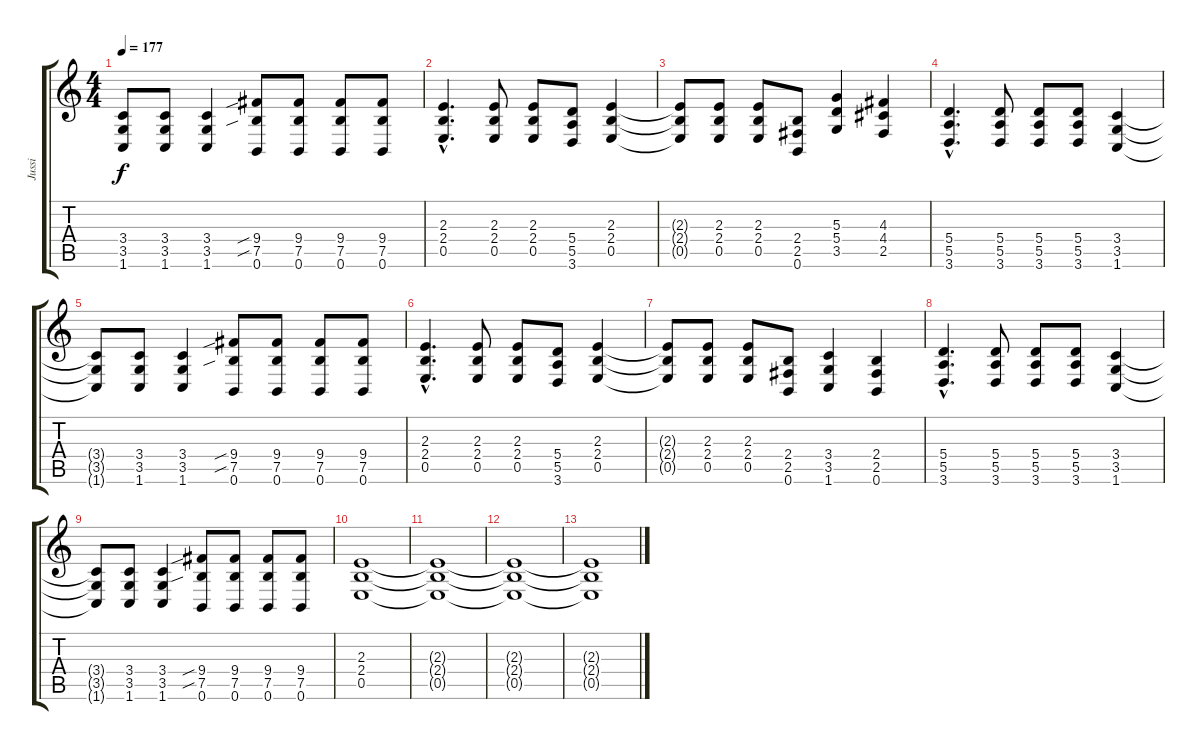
\track ("Jussi" "Jussi") {instrument distortionguitar}
\staff {score tabs}
\tuning (B3 Gb3 D3 A2 E2 B1) {hide}
\ts (4 4)
\tempo 177
\clef g2
\ks c
(3.4{t} 3.5{t} 1.6{t}).8{dy f} (3.4 3.5 1.6).8 (3.4 3.5 1.6).4 (9.4{sib} 7.5{sib} 0.6).8 (9.4 7.5 0.6).8 (9.4 7.5 0.6).8 (9.4 7.5 0.6).8 |
(2.3{hac} 2.4{hac} 0.5{hac}).4{d} (2.3 2.4 0.5).8 (2.3 2.4 0.5).8 (5.4 5.5 3.6).8 (2.3 2.4 0.5).4 |
(2.3{t} 2.4{t} 0.5{t}).8 (2.3 2.4 0.5).8 (2.3 2.4 0.5).8 (2.4 2.5 0.6).8 (5.3 5.4 3.5).4 (4.3 4.4 2.5).4 |
(5.4{hac} 5.5{hac} 3.6{hac}).4{d} (5.4 5.5 3.6).8 (5.4 5.5 3.6).8 (5.4 5.5 3.6).8 (3.4 3.5 1.6).4 |
(3.4{t} 3.5{t} 1.6{t}).8 (3.4 3.5 1.6).8 (3.4 3.5 1.6).4 (9.4{sib} 7.5{sib} 0.6).8 (9.4 7.5 0.6).8 (9.4 7.5 0.6).8 (9.4 7.5 0.6).8 |
(2.3{hac} 2.4{hac} 0.5{hac}).4{d} (2.3 2.4 0.5).8 (2.3 2.4 0.5).8 (5.4 5.5 3.6).8 (2.3 2.4 0.5).4 |
(2.3{t} 2.4{t} 0.5{t}).8 (2.3 2.4 0.5).8 (2.3 2.4 0.5).8 (2.4 2.5 0.6).8 (3.4 3.5 1.6).4 (2.4 2.5 0.6).4 |
(5.4{hac} 5.5{hac} 3.6{hac}).4{d} (5.4 5.5 3.6).8 (5.4 5.5 3.6).8 (5.4 5.5 3.6).8 (3.4 3.5 1.6).4 |
(3.4{t} 3.5{t} 1.6{t}).8 (3.4 3.5 1.6).8 (3.4 3.5 1.6).4 (9.4{sib} 7.5{sib} 0.6).8 (9.4 7.5 0.6).8 (9.4 7.5 0.6).8 (9.4 7.5 0.6).8 |
(2.3 2.4 0.5).1 |
(2.3{t} 2.4{t} 0.5{t}).1 |
(2.3{t} 2.4{t} 0.5{t}).1 |
(2.3{t} 2.4{t} 0.5{t}).1
